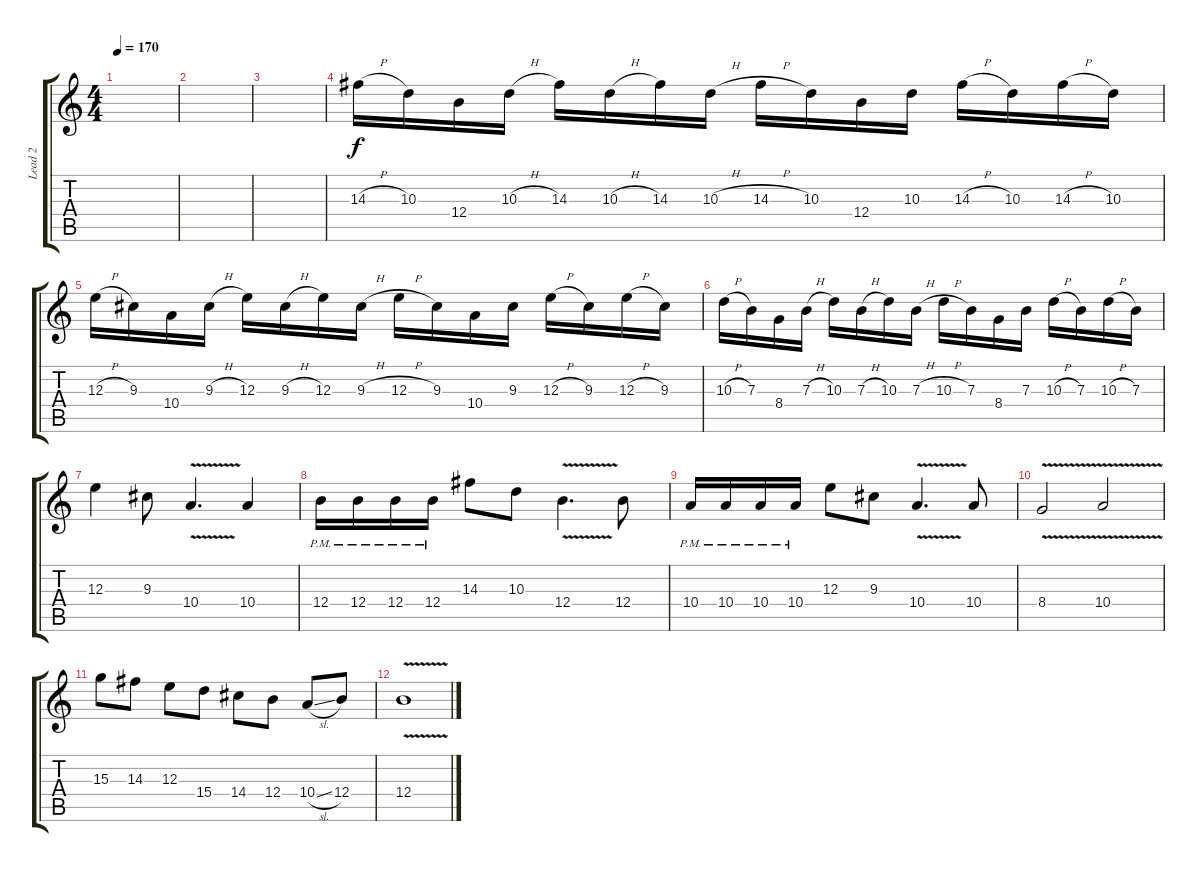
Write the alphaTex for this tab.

\track ("Lead 2" "Lead 2") {instrument distortionguitar}
\staff {score tabs}
\tuning (Db4 Ab3 E3 B2 Gb2 B1) {hide}
\ts (4 4)
\tempo 170
\clef g2
\ks c
|
|
|
14.3{h}.16 10.3.16 12.4.16 10.3{h}.16 14.3.16 10.3{h}.16 14.3.16 10.3{h}.16 14.3{h}.16 10.3.16 12.4.16 10.3.16 14.3{h}.16 10.3.16 14.3{h}.16 10.3.16 |
12.3{h}.16 9.3.16 10.4.16 9.3{h}.16 12.3.16 9.3{h}.16 12.3.16 9.3{h}.16 12.3{h}.16 9.3.16 10.4.16 9.3.16 12.3{h}.16 9.3.16 12.3{h}.16 9.3.16 |
10.3{h}.16 7.3.16 8.4.16 7.3{h}.16 10.3.16 7.3{h}.16 10.3.16 7.3{h}.16 10.3{h}.16 7.3.16 8.4.16 7.3.16 10.3{h}.16 7.3.16 10.3{h}.16 7.3.16 |
12.3.4 9.3.8 10.4{v}.4{d} 10.4.4 |
12.4{pm}.16 12.4{pm}.16 12.4{pm}.16 12.4{pm}.16 14.3.8 10.3.8 12.4{v}.4{d} 12.4.8 |
10.4{pm}.16 10.4{pm}.16 10.4{pm}.16 10.4{pm}.16 12.3.8 9.3.8 10.4{v}.4{d} 10.4.8 |
8.4{v}.2 10.4{v}.2 |
15.3.8 14.3.8 12.3.8 15.4.8 14.4.8 12.4.8 10.4{sl}.8 12.4.8 |
12.4{v}.1
